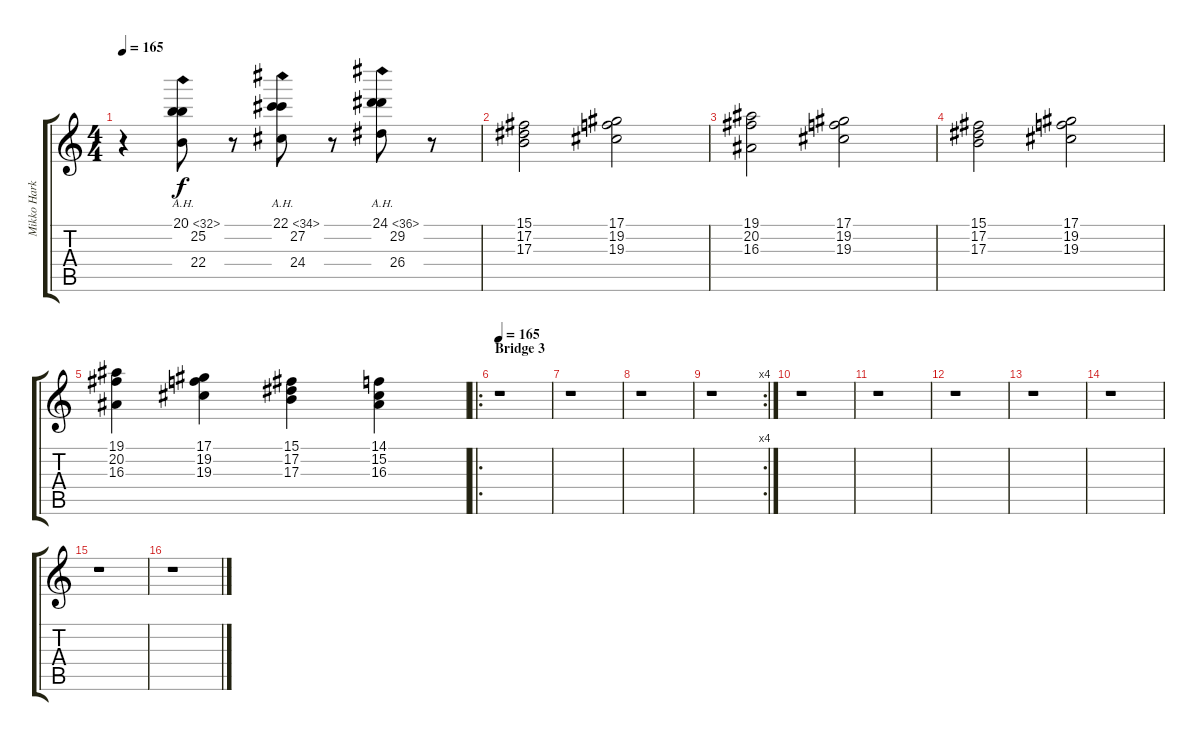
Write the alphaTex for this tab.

\track ("Mikko Harkin RH" "Mikko Hark") {instrument stringensemble1}
\staff {score tabs}
\tuning (Eb4 Bb3 Gb3 Db3 Ab2 Eb2) {hide}
\ts (4 4)
\tempo 165
\clef g2
\ks c
r.4{dy f} (20.1{ah 12} 25.2 22.4).8 r.8 (22.1{ah 12} 27.2 24.4).8 r.8 (24.1{ah 12} 29.2 26.4).8 r.8 |
(15.1 17.2 17.3).2 (17.1 19.2 19.3).2 |
(19.1 20.2 16.3).2 (17.1 19.2 19.3).2 |
(15.1 17.2 17.3).2 (17.1 19.2 19.3).2 |
(19.1 20.2 16.3).4 (17.1 19.2 19.3).4 (15.1 17.2 17.3).4 (14.1 15.2 16.3).4 |
\ro
\section ("" "Bridge 3")
\tempo 165
r.1 |
r.1 |
r.1 |
\rc 4
r.1 |
r.1 |
r.1 |
r.1 |
r.1 |
r.1 |
r.1 |
r.1
